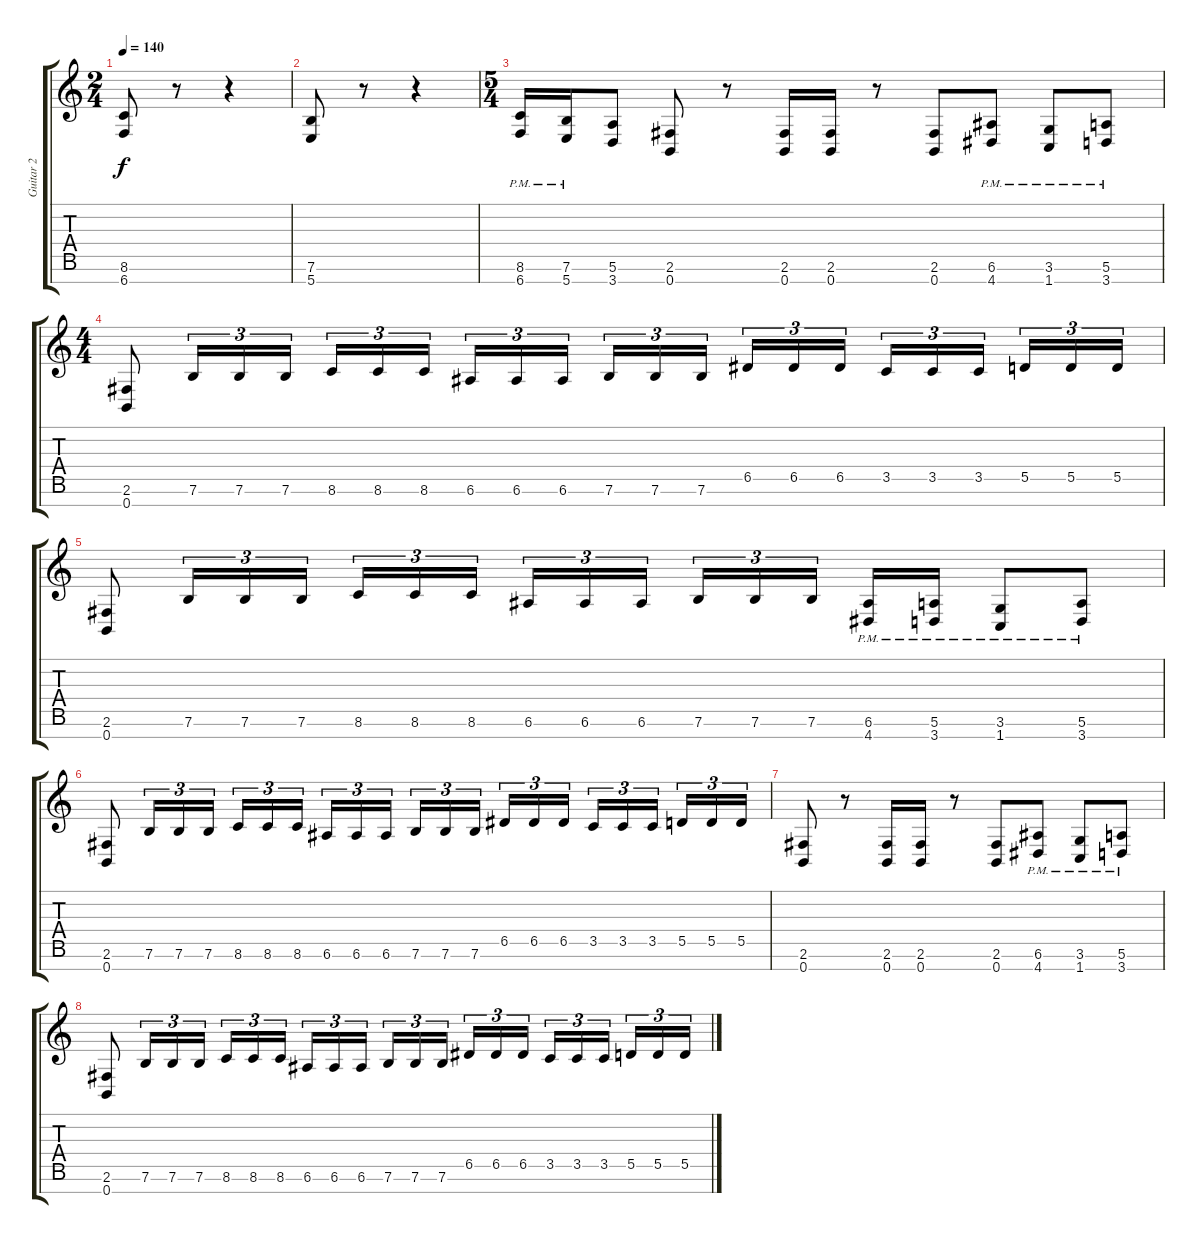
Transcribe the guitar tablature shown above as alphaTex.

\track ("Guitar 2" "Guitar 2") {instrument distortionguitar}
\staff {score tabs}
\tuning (E4 B3 G3 D3 A2 E2 B1) {hide}
\ts (2 4)
\tempo 140
\clef g2
\ks c
(8.6 6.7).8{dy f} r.8 r.4 |
(7.6 5.7).8 r.8 r.4 |
\ts (5 4)
(8.6{pm} 6.7{pm}).16 (7.6{pm} 5.7{pm}).16 (5.6 3.7).8 (2.6 0.7).8 r.8 (2.6 0.7).16 (2.6 0.7).16 r.8 (2.6 0.7).8 (6.6{pm} 4.7{pm}).8 (3.6{pm} 1.7{pm}).8 (5.6{pm} 3.7{pm}).8 |
\ts (4 4)
(2.6 0.7).8 7.6.16{tu (3 2)} 7.6.16{tu (3 2)} 7.6.16{tu (3 2)} 8.6.16{tu (3 2)} 8.6.16{tu (3 2)} 8.6.16{tu (3 2) beam splitsecondary} 6.6.16{tu (3 2)} 6.6.16{tu (3 2)} 6.6.16{tu (3 2)} 7.6.16{tu (3 2)} 7.6.16{tu (3 2)} 7.6.16{tu (3 2) beam splitsecondary} 6.5.16{tu (3 2)} 6.5.16{tu (3 2)} 6.5.16{tu (3 2)} 3.5.16{tu (3 2)} 3.5.16{tu (3 2)} 3.5.16{tu (3 2) beam splitsecondary} 5.5.16{tu (3 2)} 5.5.16{tu (3 2)} 5.5.16{tu (3 2)} |
(2.6 0.7).8 7.6.16{tu (3 2)} 7.6.16{tu (3 2)} 7.6.16{tu (3 2)} 8.6.16{tu (3 2)} 8.6.16{tu (3 2)} 8.6.16{tu (3 2) beam splitsecondary} 6.6.16{tu (3 2)} 6.6.16{tu (3 2)} 6.6.16{tu (3 2)} 7.6.16{tu (3 2)} 7.6.16{tu (3 2)} 7.6.16{tu (3 2) beam splitsecondary} (6.6{pm} 4.7{pm}).16 (5.6{pm} 3.7{pm}).16 (3.6{pm} 1.7{pm}).8 (5.6{pm} 3.7{pm}).8 |
(2.6 0.7).8 7.6.16{tu (3 2)} 7.6.16{tu (3 2)} 7.6.16{tu (3 2)} 8.6.16{tu (3 2)} 8.6.16{tu (3 2)} 8.6.16{tu (3 2) beam splitsecondary} 6.6.16{tu (3 2)} 6.6.16{tu (3 2)} 6.6.16{tu (3 2)} 7.6.16{tu (3 2)} 7.6.16{tu (3 2)} 7.6.16{tu (3 2) beam splitsecondary} 6.5.16{tu (3 2)} 6.5.16{tu (3 2)} 6.5.16{tu (3 2)} 3.5.16{tu (3 2)} 3.5.16{tu (3 2)} 3.5.16{tu (3 2) beam splitsecondary} 5.5.16{tu (3 2)} 5.5.16{tu (3 2)} 5.5.16{tu (3 2)} |
(2.6 0.7).8 r.8 (2.6 0.7).16 (2.6 0.7).16 r.8 (2.6 0.7).8 (6.6{pm} 4.7{pm}).8 (3.6{pm} 1.7{pm}).8 (5.6{pm} 3.7{pm}).8 |
(2.6 0.7).8 7.6.16{tu (3 2)} 7.6.16{tu (3 2)} 7.6.16{tu (3 2)} 8.6.16{tu (3 2)} 8.6.16{tu (3 2)} 8.6.16{tu (3 2) beam splitsecondary} 6.6.16{tu (3 2)} 6.6.16{tu (3 2)} 6.6.16{tu (3 2)} 7.6.16{tu (3 2)} 7.6.16{tu (3 2)} 7.6.16{tu (3 2) beam splitsecondary} 6.5.16{tu (3 2)} 6.5.16{tu (3 2)} 6.5.16{tu (3 2)} 3.5.16{tu (3 2)} 3.5.16{tu (3 2)} 3.5.16{tu (3 2) beam splitsecondary} 5.5.16{tu (3 2)} 5.5.16{tu (3 2)} 5.5.16{tu (3 2)}
